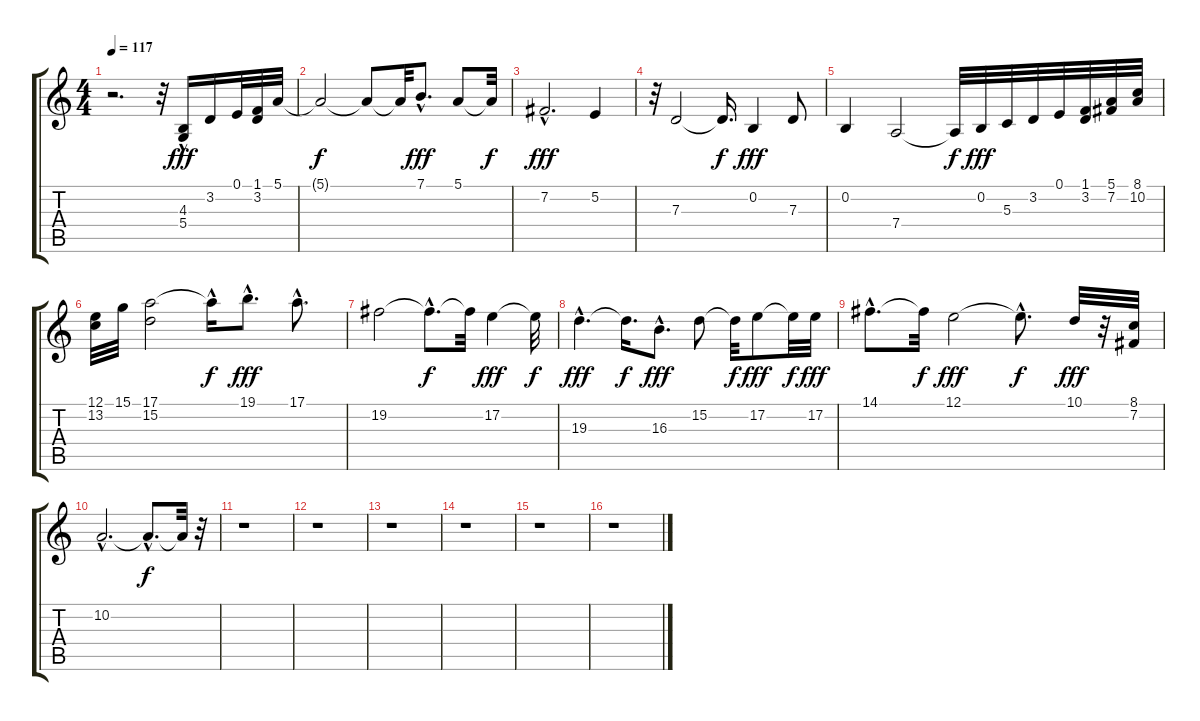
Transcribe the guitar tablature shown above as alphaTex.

\track "" {instrument stringensemble1}
\staff {score tabs}
\tuning (E4 B3 G3 D3 A2 E2) {hide}
\ts (4 4)
\tempo 117
\clef g2
\ks c
r.2{d dy fff instrument stringensemble1} r.32 (4.3 5.4{hac}).16 3.2.16 0.1.32 (1.1 3.2).32 5.1.32 |
5.1{t}.2{dy f} 5.1{t}.8 5.1{t}.32 7.1{hac}.8{d dy fff} 5.1.8 5.1{t}.32{dy f} |
7.2{hac}.2{d dy fff} 5.2.4 |
r.32 7.3.2 7.3{t}.16{d dy f} 0.2.4{dy fff} 7.3.8 |
0.2.4 7.4.2 7.4{t}.32{dy f} 0.2.32{dy fff} 5.3.32 3.2.32 0.1.32 (1.1 3.2).32 (5.1 7.2).32 (8.1 10.2).32 |
(12.1 13.2).32 15.1.32 (17.1 15.2).2 17.1{hac t}.16{dy f} 19.1{hac}.8{d dy fff} 17.1{hac}.8{d} |
19.2.2 19.2{hac t}.8{d dy f} 19.2{t}.32 17.2.4{dy fff} 17.2{t}.32{dy f} |
19.3{hac}.4{d dy fff} 19.3{t}.16{d dy f} 16.3{hac}.8{d dy fff} 15.2.8 15.2{t}.32{dy f} 17.2.8{dy fff} 17.2{t}.32{dy f} 17.2.32{dy fff} |
14.1{hac}.8{d} 14.1{t}.32{dy f} 12.1.2{dy fff} 12.1{hac t}.8{d dy f} 10.1.32{dy fff} r.32 (8.1 7.2).32 |
10.2{hac}.2{d} 10.2{hac t}.8{d dy f} 10.2{t}.32 r.32 |
r.1 |
r.1 |
r.1 |
r.1 |
r.1 |
r.1
